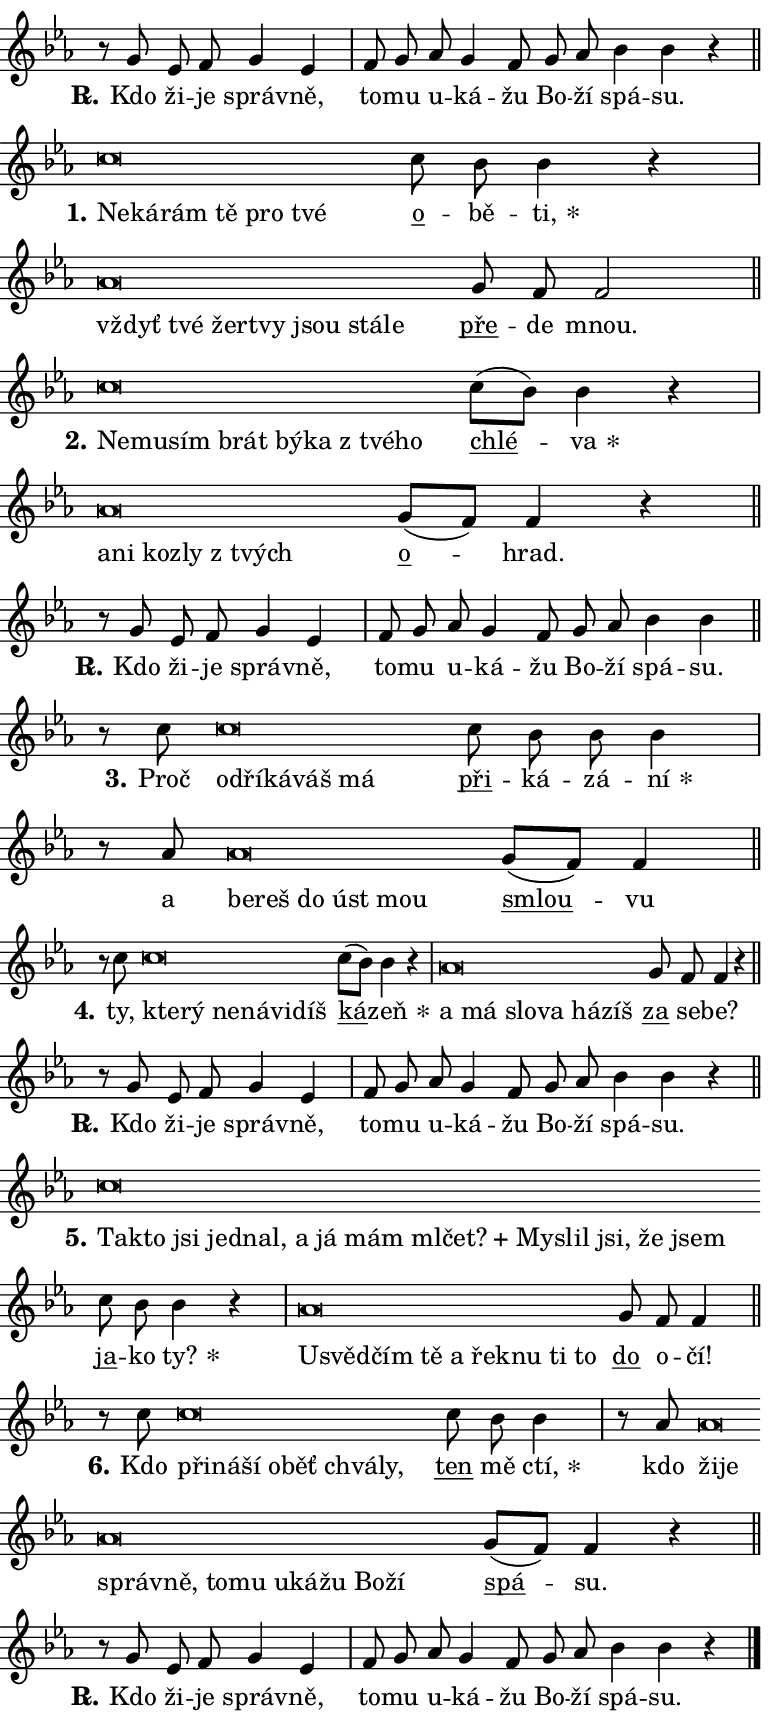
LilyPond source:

\version "2.24.0"
\header { tagline = "" }
\paper {
  indent = 0\cm
  top-margin = 0\cm
  right-margin = 0.13\cm % to fit lyric hyphens
  bottom-margin = 0\cm
  left-margin = 0\cm
  paper-width = 13\cm
  page-breaking = #ly:one-page-breaking
  system-system-spacing.basic-distance = #11
  score-system-spacing.basic-distance = #11
  ragged-last = ##f
}


%% Author: Thomas Morley
%% https://lists.gnu.org/archive/html/lilypond-user/2020-05/msg00002.html
#(define (line-position grob)
"Returns position of @var[grob} in current system:
   @code{'start}, if at first time-step
   @code{'end}, if at last time-step
   @code{'middle} otherwise
"
  (let* ((col (ly:item-get-column grob))
         (ln (ly:grob-object col 'left-neighbor))
         (rn (ly:grob-object col 'right-neighbor))
         (col-to-check-left (if (ly:grob? ln) ln col))
         (col-to-check-right (if (ly:grob? rn) rn col))
         (break-dir-left
           (and
             (ly:grob-property col-to-check-left 'non-musical #f)
             (ly:item-break-dir col-to-check-left)))
         (break-dir-right
           (and
             (ly:grob-property col-to-check-right 'non-musical #f)
             (ly:item-break-dir col-to-check-right))))
        (cond ((eqv? 1 break-dir-left) 'start)
              ((eqv? -1 break-dir-right) 'end)
              (else 'middle))))

#(define (tranparent-at-line-position vctor)
  (lambda (grob)
  "Relying on @code{line-position} select the relevant enry from @var{vctor}.
Used to determine transparency,"
    (case (line-position grob)
      ((end) (not (vector-ref vctor 0)))
      ((middle) (not (vector-ref vctor 1)))
      ((start) (not (vector-ref vctor 2))))))

noteHeadBreakVisibility =
#(define-music-function (break-visibility)(vector?)
"Makes @code{NoteHead}s transparent relying on @var{break-visibility}"
#{
  \override NoteHead.transparent =
    #(tranparent-at-line-position break-visibility)
#})

#(define delete-ledgers-for-transparent-note-heads
  (lambda (grob)
    "Reads whether a @code{NoteHead} is transparent.
If so this @code{NoteHead} is removed from @code{'note-heads} from
@var{grob}, which is supposed to be @code{LedgerLineSpanner}.
As a result ledgers are not printed for this @code{NoteHead}"
    (let* ((nhds-array (ly:grob-object grob 'note-heads))
           (nhds-list
             (if (ly:grob-array? nhds-array)
                 (ly:grob-array->list nhds-array)
                 '()))
           ;; Relies on the transparent-property being done before
           ;; Staff.LedgerLineSpanner.after-line-breaking is executed.
           ;; This is fragile ...
           (to-keep
             (remove
               (lambda (nhd)
                 (ly:grob-property nhd 'transparent #f))
               nhds-list)))
      ;; TODO find a better method to iterate over grob-arrays, similiar
      ;; to filter/remove etc for lists
      ;; For now rebuilt from scratch
      (set! (ly:grob-object grob 'note-heads)  '())
      (for-each
        (lambda (nhd)
          (ly:pointer-group-interface::add-grob grob 'note-heads nhd))
        to-keep))))

squashNotes = {
  \override NoteHead.X-extent = #'(-0.2 . 0.2)
  \override NoteHead.Y-extent = #'(-0.75 . 0)
  \override NoteHead.stencil =
    #(lambda (grob)
       (let ((pos (ly:grob-property grob 'staff-position)))
         (begin
           (if (< pos -7) (display "ERROR: Lower brevis then expected\n") (display ""))
           (if (<= pos -6) ly:text-interface::print ly:note-head::print))))
}
unSquashNotes = {
  \revert NoteHead.X-extent
  \revert NoteHead.Y-extent
  \revert NoteHead.stencil
}

hideNotes = \noteHeadBreakVisibility #begin-of-line-visible
unHideNotes = \noteHeadBreakVisibility #all-visible

% work-around for resetting accidentals
% https://lilypond.org/doc/v2.23/Documentation/notation/displaying-rhythms#unmetered-music
cadenzaMeasure = {
  \cadenzaOff
  \partial 1024 s1024
  \cadenzaOn
}

#(define-markup-command (accent layout props text) (markup?)
  "Underline accented syllable"
  (interpret-markup layout props
    #{\markup \override #'(offset . 4.3) \underline { #text }#}))

responsum = \markup \concat {
  "R" \hspace #-1.05 \path #0.1 #'((moveto 0 0.07) (lineto 0.9 0.8)) \hspace #0.05 "."
}

spaceSize = #0.6828661417322834 % exact space size for TeX Gyre Schola

\layout {
  \context {
    \Staff
    \remove "Time_signature_engraver"
    \override LedgerLineSpanner.after-line-breaking = #delete-ledgers-for-transparent-note-heads
  }
  \context {
    \Lyrics {
      \override LyricSpace.minimum-distance = \spaceSize
      \override LyricText.font-name = #"TeX Gyre Schola"
      \override LyricText.font-size = 1
      \override StanzaNumber.font-name = #"TeX Gyre Schola Bold"
      \override StanzaNumber.font-size = 1
    }
  }
  \context {
    \Score 
    \override NoteHead.text =
      #(lambda (grob) 
        (let ((pos (ly:grob-property grob 'staff-position)))
          #{\markup {
            \combine
              \halign #-0.55 \raise #(if (= pos -6) 0 0.5) \override #'(thickness . 2) \draw-line #'(3.2 . 0)
              \musicglyph "noteheads.sM1"
          }#}))
  }
}

% magnetic-lyrics.ily
%
%   written by
%     Jean Abou Samra <jean@abou-samra.fr>
%     Werner Lemberg <wl@gnu.org>
%
%   adapted by
%     Jiri Hon <jiri.hon@gmail.com>
%
% Version 2022-Apr-15

% https://www.mail-archive.com/lilypond-user@gnu.org/msg149350.html

#(define (Left_hyphen_pointer_engraver context)
   "Collect syllable-hyphen-syllable occurrences in lyrics and store
them in properties.  This engraver only looks to the left.  For
example, if the lyrics input is @code{foo -- bar}, it does the
following.

@itemize @bullet
@item
Set the @code{text} property of the @code{LyricHyphen} grob between
@q{foo} and @q{bar} to @code{foo}.

@item
Set the @code{left-hyphen} property of the @code{LyricText} grob with
text @q{foo} to the @code{LyricHyphen} grob between @q{foo} and
@q{bar}.
@end itemize

Use this auxiliary engraver in combination with the
@code{lyric-@/text::@/apply-@/magnetic-@/offset!} hook."
   (let ((hyphen #f)
         (text #f))
     (make-engraver
      (acknowledgers
       ((lyric-syllable-interface engraver grob source-engraver)
        (set! text grob)))
      (end-acknowledgers
       ((lyric-hyphen-interface engraver grob source-engraver)
        ;(when (not (grob::has-interface grob 'lyric-space-interface))
          (set! hyphen grob)));)
      ((stop-translation-timestep engraver)
       (when (and text hyphen)
         (ly:grob-set-object! text 'left-hyphen hyphen))
       (set! text #f)
       (set! hyphen #f)))))

#(define (lyric-text::apply-magnetic-offset! grob)
   "If the space between two syllables is less than the value in
property @code{LyricText@/.details@/.squash-threshold}, move the right
syllable to the left so that it gets concatenated with the left
syllable.

Use this function as a hook for
@code{LyricText@/.after-@/line-@/breaking} if the
@code{Left_@/hyphen_@/pointer_@/engraver} is active."
   (let ((hyphen (ly:grob-object grob 'left-hyphen #f)))
     (when hyphen
       (let ((left-text (ly:spanner-bound hyphen LEFT)))
         (when (grob::has-interface left-text 'lyric-syllable-interface)
           (let* ((common (ly:grob-common-refpoint grob left-text X))
                  (this-x-ext (ly:grob-extent grob common X))
                  (left-x-ext
                   (begin
                     ;; Trigger magnetism for left-text.
                     (ly:grob-property left-text 'after-line-breaking)
                     (ly:grob-extent left-text common X)))
                  ;; `delta` is the gap width between two syllables.
                  (delta (- (interval-start this-x-ext)
                            (interval-end left-x-ext)))
                  (details (ly:grob-property grob 'details))
                  (threshold (assoc-get 'squash-threshold details 0.2)))
             (when (< delta threshold)
               (let* (;; We have to manipulate the input text so that
                      ;; ligatures crossing syllable boundaries are not
                      ;; disabled.  For languages based on the Latin
                      ;; script this is essentially a beautification.
                      ;; However, for non-Western scripts it can be a
                      ;; necessity.
                      (lt (ly:grob-property left-text 'text))
                      (rt (ly:grob-property grob 'text))
                      (is-space (grob::has-interface hyphen 'lyric-space-interface))
                      (space (if is-space " " ""))
                      (extra-delta (if is-space spaceSize 0))
                      ;; Append new syllable.
                      (ltrt-space (if (and (string? lt) (string? rt))
                                (string-append lt space rt)
                                (make-concat-markup (list lt space rt))))
                      ;; Right-align `ltrt` to the right side.
                      (ltrt-space-markup (grob-interpret-markup
                               grob
                               (make-translate-markup
                                (cons (interval-length this-x-ext) 0)
                                (make-right-align-markup ltrt-space)))))
                 (begin
                   ;; Don't print `left-text`.
                   (ly:grob-set-property! left-text 'stencil #f)
                   ;; Set text and stencil (which holds all collected
                   ;; syllables so far) and shift it to the left.
                   (ly:grob-set-property! grob 'text ltrt-space)
                   (ly:grob-set-property! grob 'stencil ltrt-space-markup)
                   (ly:grob-translate-axis! grob (- (- delta extra-delta)) X))))))))))


#(define (lyric-hyphen::displace-bounds-first grob)
   ;; Make very sure this callback isn't triggered too early.
   (let ((left (ly:spanner-bound grob LEFT))
         (right (ly:spanner-bound grob RIGHT)))
     (ly:grob-property left 'after-line-breaking)
     (ly:grob-property right 'after-line-breaking)
     (ly:lyric-hyphen::print grob)))

squashThreshold = #0.4

\layout {
  \context {
    \Lyrics
    \consists #Left_hyphen_pointer_engraver
    \override LyricText.after-line-breaking =
      #lyric-text::apply-magnetic-offset!
    \override LyricHyphen.stencil = #lyric-hyphen::displace-bounds-first
    \override LyricText.details.squash-threshold = \squashThreshold
    \override LyricHyphen.minimum-distance = 0
    \override LyricHyphen.minimum-length = \squashThreshold
  }
}

squashText = \override LyricText.details.squash-threshold = 9999
unSquashText = \override LyricText.details.squash-threshold = \squashThreshold

leftText = \override LyricText.self-alignment-X = #LEFT
unLeftText = \revert LyricText.self-alignment-X

starOffset = #(lambda (grob) 
                (let ((x_offset (ly:self-alignment-interface::aligned-on-x-parent grob)))
                  (if (= x_offset 0) 0 (+ x_offset 1.2))))

star = #(define-music-function (syllable)(string?)
"Append star separator at the end of a syllable"
#{
  \once \override LyricText.X-offset = #starOffset
  \lyricmode { \markup {
    #syllable
    \override #'((font-name . "TeX Gyre Schola Bold")) \hspace #0.2 \lower #0.65 \larger "*"
  } }
#})

starAccent = #(define-music-function (syllable)(string?)
"Append star separator at the end of a syllable and make accent"
#{
  \once \override LyricText.X-offset = #starOffset
  \lyricmode { \markup {
    \accent #syllable
    \override #'((font-name . "TeX Gyre Schola Bold")) \hspace #0.2 \lower #0.65 \larger "*"
  } }
#})

breath = #(define-music-function (syllable)(string?)
"Append breathing indicator at the end of a syllable"
#{
  \lyricmode { \markup { #syllable "+" } }
#})

optionalBreath = #(define-music-function (syllable)(string?)
"Append optional breathing indicator at the end of a syllable"
#{
  \lyricmode { \markup { #syllable "(+)" } }
#})


\score {
    <<
        \new Voice = "melody" { \cadenzaOn \key es \major \relative { r8 g' es f g4 es \cadenzaMeasure \bar "|" f8 g \bar "" as g4 f8 \bar "" g as \bar "" bes4 bes r \cadenzaMeasure \bar "||" \break } }
        \new Lyrics \lyricsto "melody" { \lyricmode { \set stanza = \responsum
Kdo ži -- je správ -- ně, to -- mu u -- ká -- žu Bo -- ží spá -- su. } }
    >>
    \layout {}
}

\score {
    <<
        \new Voice = "melody" { \cadenzaOn \key es \major \relative { \squashNotes c''\breve*1/16 \hideNotes \breve*1/16 \bar "" \breve*1/16 \bar "" \breve*1/16 \bar "" \breve*1/16 \breve*1/16 \bar "" \unHideNotes \unSquashNotes \bar "" c8 bes bes4 r \cadenzaMeasure \bar "|" \squashNotes as\breve*1/16 \hideNotes \breve*1/16 \bar "" \breve*1/16 \bar "" \breve*1/16 \bar "" \breve*1/16 \bar "" \breve*1/16 \breve*1/16 \bar "" \unHideNotes \unSquashNotes \bar "" g8 f f2 \cadenzaMeasure \bar "||" \break } }
        \new Lyrics \lyricsto "melody" { \lyricmode { \set stanza = "1."
\leftText Ne -- \squashText ká -- rám tě pro tvé \unLeftText \unSquashText \markup \accent o -- bě -- \star ti, \leftText vždyť \squashText tvé žer -- tvy jsou stá -- le \unLeftText \unSquashText \markup \accent pře -- de mnou. } }
    >>
    \layout {}
}

\score {
    <<
        \new Voice = "melody" { \cadenzaOn \key es \major \relative { \squashNotes c''\breve*1/16 \hideNotes \breve*1/16 \bar "" \breve*1/16 \bar "" \breve*1/16 \bar "" \breve*1/16 \bar "" \breve*1/16 \bar "" \breve*1/16 \breve*1/16 \bar "" \unHideNotes \unSquashNotes \bar "" c8[( bes)] bes4 r \cadenzaMeasure \bar "|" \squashNotes as\breve*1/16 \hideNotes \breve*1/16 \bar "" \breve*1/16 \bar "" \breve*1/16 \breve*1/16 \bar "" \unHideNotes \unSquashNotes \bar "" g8[( f)] f4 r \cadenzaMeasure \bar "||" \break } }
        \new Lyrics \lyricsto "melody" { \lyricmode { \set stanza = "2."
\leftText Ne -- \squashText mu -- sím brát bý -- ka "z tvé" -- ho \unLeftText \unSquashText \markup \accent chlé -- \star va \leftText a -- \squashText ni koz -- ly "z tvých" \unLeftText \unSquashText \markup \accent o -- hrad. } }
    >>
    \layout {}
}

\score {
    <<
        \new Voice = "melody" { \cadenzaOn \key es \major \relative { r8 g' es f g4 es \cadenzaMeasure \bar "|" f8 g \bar "" as g4 f8 \bar "" g as \bar "" bes4 bes \cadenzaMeasure \bar "||" \break } }
        \new Lyrics \lyricsto "melody" { \lyricmode { \set stanza = \responsum
Kdo ži -- je správ -- ně, to -- mu u -- ká -- žu Bo -- ží spá -- su. } }
    >>
    \layout {}
}

\score {
    <<
        \new Voice = "melody" { \cadenzaOn \key es \major \relative { r8 c'' \squashNotes c\breve*1/16 \hideNotes \breve*1/16 \bar "" \breve*1/16 \bar "" \breve*1/16 \breve*1/16 \bar "" \unHideNotes \unSquashNotes \bar "" c8 bes bes bes4 \cadenzaMeasure \bar "|" r8 as \squashNotes as\breve*1/16 \hideNotes \breve*1/16 \bar "" \breve*1/16 \bar "" \breve*1/16 \breve*1/16 \bar "" \unHideNotes \unSquashNotes \bar "" g8[( f)] f4 \cadenzaMeasure \bar "||" \break } }
        \new Lyrics \lyricsto "melody" { \lyricmode { \set stanza = "3."
Proč \leftText od -- \squashText ří -- ká -- váš má \unLeftText \unSquashText \markup \accent při -- ká -- zá -- \star ní a \leftText be -- \squashText reš do úst mou \unLeftText \unSquashText \markup \accent smlou -- vu } }
    >>
    \layout {}
}

\score {
    <<
        \new Voice = "melody" { \cadenzaOn \key es \major \relative { r8 c'' \squashNotes c\breve*1/16 \hideNotes \breve*1/16 \bar "" \breve*1/16 \bar "" \breve*1/16 \bar "" \breve*1/16 \breve*1/16 \bar "" \unHideNotes \unSquashNotes \bar "" c8[( bes)] bes4 r \cadenzaMeasure \bar "|" \squashNotes as\breve*1/16 \hideNotes \breve*1/16 \bar "" \breve*1/16 \bar "" \breve*1/16 \bar "" \breve*1/16 \breve*1/16 \bar "" \unHideNotes \unSquashNotes \bar "" g8 f f4 r \cadenzaMeasure \bar "||" \break } }
        \new Lyrics \lyricsto "melody" { \lyricmode { \set stanza = "4."
ty, \leftText kte -- \squashText rý ne -- ná -- vi -- díš \unLeftText \unSquashText \markup \accent ká -- \star zeň \leftText a \squashText má slo -- va há -- zíš \unLeftText \unSquashText \markup \accent za se -- be? } }
    >>
    \layout {}
}

\score {
    <<
        \new Voice = "melody" { \cadenzaOn \key es \major \relative { r8 g' es f g4 es \cadenzaMeasure \bar "|" f8 g \bar "" as g4 f8 \bar "" g as \bar "" bes4 bes r \cadenzaMeasure \bar "||" \break } }
        \new Lyrics \lyricsto "melody" { \lyricmode { \set stanza = \responsum
Kdo ži -- je správ -- ně, to -- mu u -- ká -- žu Bo -- ží spá -- su. } }
    >>
    \layout {}
}

\score {
    <<
        \new Voice = "melody" { \cadenzaOn \key es \major \relative { \squashNotes c''\breve*1/16 \hideNotes \breve*1/16 \bar "" \breve*1/16 \bar "" \breve*1/16 \bar "" \breve*1/16 \bar "" \breve*1/16 \bar "" \breve*1/16 \bar "" \breve*1/16 \bar "" \breve*1/16 \bar "" \breve*1/16 \bar "" \breve*1/16 \bar "" \breve*1/16 \bar "" \breve*1/16 \bar "" \breve*1/16 \breve*1/16 \bar "" \unHideNotes \unSquashNotes \bar "" c8 bes bes4 r \cadenzaMeasure \bar "|" \squashNotes as\breve*1/16 \hideNotes \breve*1/16 \bar "" \breve*1/16 \bar "" \breve*1/16 \bar "" \breve*1/16 \bar "" \breve*1/16 \bar "" \breve*1/16 \bar "" \breve*1/16 \breve*1/16 \bar "" \unHideNotes \unSquashNotes \bar "" g8 f f4 \cadenzaMeasure \bar "||" \break } }
        \new Lyrics \lyricsto "melody" { \lyricmode { \set stanza = "5."
\leftText Tak -- \squashText to jsi jed -- nal, a já mám ml -- \breath "čet?" My -- slil jsi, že jsem \unLeftText \unSquashText \markup \accent ja -- ko \star ty? \leftText U -- \squashText svěd -- čím tě a řek -- nu ti to \unLeftText \unSquashText \markup \accent do o -- čí! } }
    >>
    \layout {}
}

\score {
    <<
        \new Voice = "melody" { \cadenzaOn \key es \major \relative { r8 c'' \squashNotes c\breve*1/16 \hideNotes \breve*1/16 \bar "" \breve*1/16 \bar "" \breve*1/16 \bar "" \breve*1/16 \bar "" \breve*1/16 \breve*1/16 \bar "" \unHideNotes \unSquashNotes \bar "" c8 bes bes4 \cadenzaMeasure \bar "|" r8 as \squashNotes as\breve*1/16 \hideNotes \breve*1/16 \bar "" \breve*1/16 \bar "" \breve*1/16 \bar "" \breve*1/16 \bar "" \breve*1/16 \bar "" \breve*1/16 \bar "" \breve*1/16 \bar "" \breve*1/16 \bar "" \breve*1/16 \breve*1/16 \bar "" \unHideNotes \unSquashNotes \bar "" g8[( f)] f4 r \cadenzaMeasure \bar "||" \break } }
        \new Lyrics \lyricsto "melody" { \lyricmode { \set stanza = "6."
Kdo \leftText při -- \squashText ná -- ší o -- běť chvá -- ly, \unLeftText \unSquashText \markup \accent ten mě \star ctí, kdo \leftText ži -- \squashText je správ -- ně, to -- mu u -- ká -- žu Bo -- ží \unLeftText \unSquashText \markup \accent spá -- su. } }
    >>
    \layout {}
}

\score {
    <<
        \new Voice = "melody" { \cadenzaOn \key es \major \relative { r8 g' es f g4 es \cadenzaMeasure \bar "|" f8 g \bar "" as g4 f8 \bar "" g as \bar "" bes4 bes r \cadenzaMeasure \bar "||" \break } \bar "|." }
        \new Lyrics \lyricsto "melody" { \lyricmode { \set stanza = \responsum
Kdo ži -- je správ -- ně, to -- mu u -- ká -- žu Bo -- ží spá -- su. } }
    >>
    \layout {}
}
